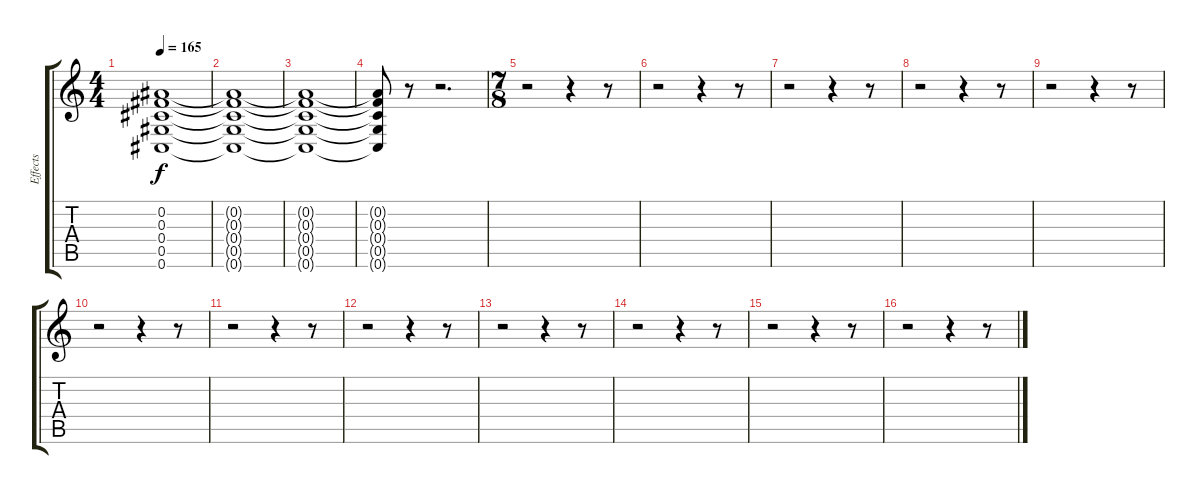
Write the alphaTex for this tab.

\track ("Effects" "Effects") {instrument distortionguitar}
\staff {score tabs}
\tuning (Eb4 Bb3 Gb3 Db3 Ab2 Db2) {hide}
\ts (4 4)
\tempo 165
\clef g2
\ks c
(0.2{t} 0.3{t} 0.4{t} 0.5{t} 0.6{t}).1{dy f} |
(0.2{t} 0.3{t} 0.4{t} 0.5{t} 0.6{t}).1 |
(0.2{t} 0.3{t} 0.4{t} 0.5{t} 0.6{t}).1 |
(0.2{t} 0.3{t} 0.4{t} 0.5{t} 0.6{t}).8 r.8 r.2{d} |
\ts (7 8)
r.2 r.4 r.8 |
r.2 r.4 r.8 |
r.2 r.4 r.8 |
r.2 r.4 r.8 |
r.2 r.4 r.8 |
r.2 r.4 r.8 |
r.2 r.4 r.8 |
r.2 r.4 r.8 |
r.2 r.4 r.8 |
r.2 r.4 r.8 |
r.2 r.4 r.8 |
r.2 r.4 r.8
